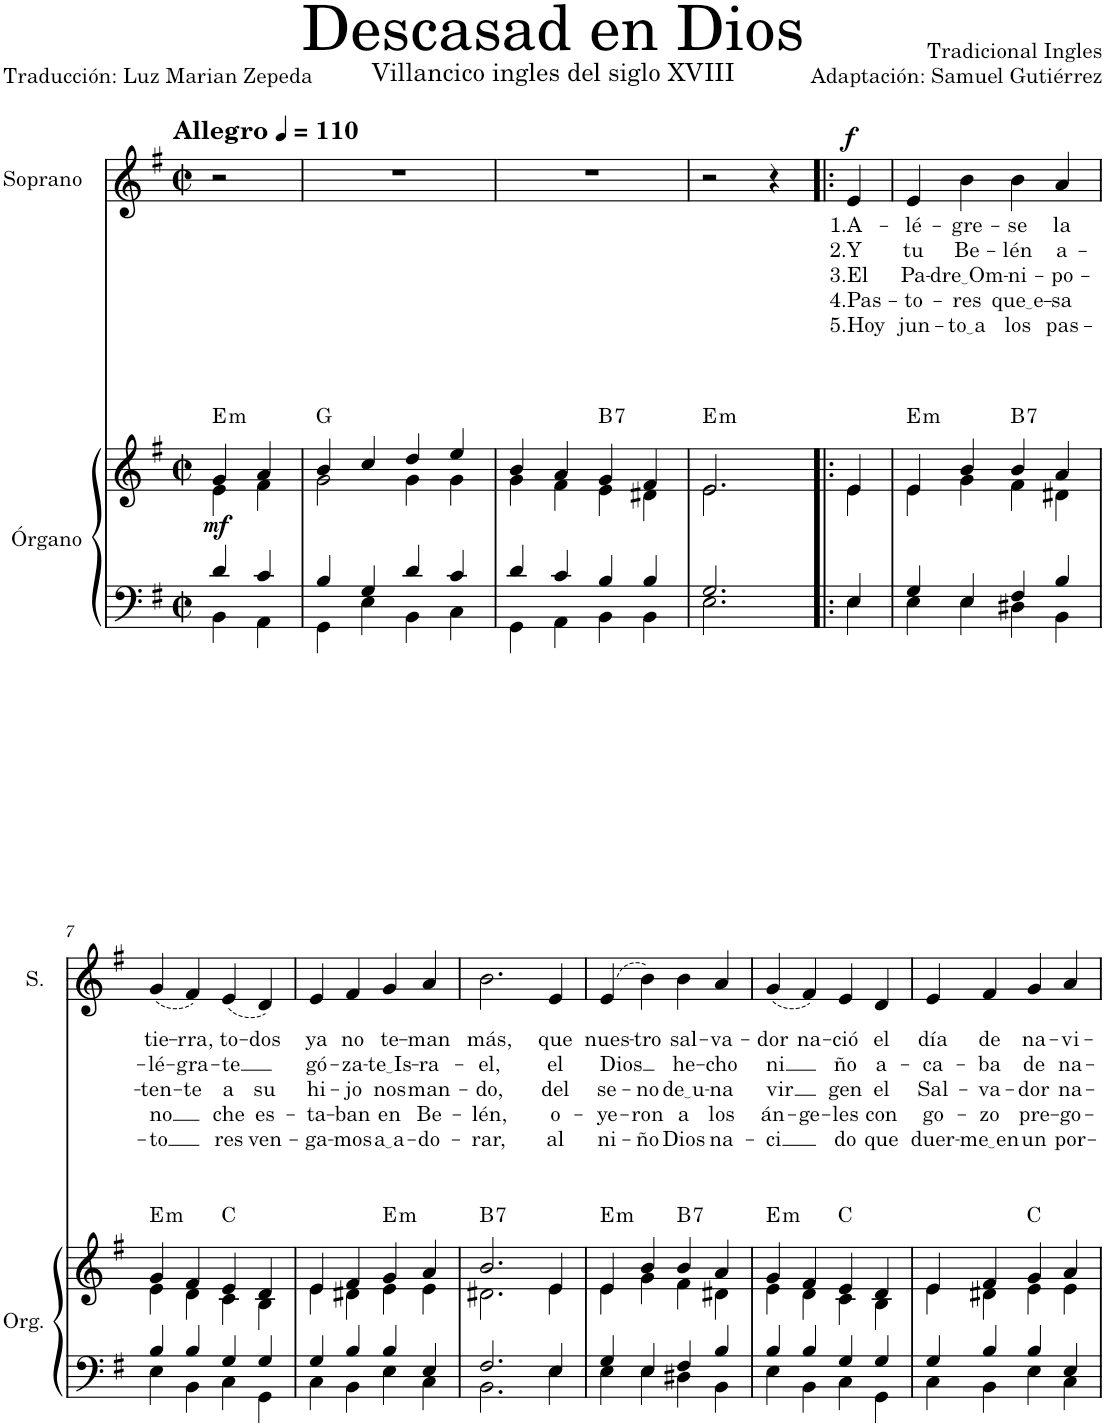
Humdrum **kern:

**kern	**kern	**dynam	**harte	**kern	**text	**text	**text	**text	**text	**dynam
*part2	*part2	*part2	*part2	*part1	*part1	*part1	*part1	*part1	*part1	*part1
*staff3	*staff2	*staff2/3	*	*staff1	*staff1	*staff1	*staff1	*staff1	*staff1	*staff1
*I"Órgano	*	*	*	*I"Soprano	*	*	*	*	*	*
*	*	*	*	*I'S.	*	*	*	*	*	*
*clefF4	*clefG2	*	*	*clefG2	*	*	*	*	*	*
*k[f#]	*k[f#]	*	*	*k[f#]	*	*	*	*	*	*
*M2/2	*M2/2	*	*	*M2/2	*	*	*	*	*	*
*met(c|)	*met(c|)	*	*	*met(c|)	*	*	*	*	*	*
=1	=1	=1	=1	=1	=1	=1	=1	=1	=1	=1
*^	*^	*	*	*	*	*	*	*	*	*
!	!	!	!	!LO:DY:b	!LO:H:kt=m	!	!	!	!	!	!	!
4d/	4BB\	4g/	4e\	mf	E:min	2r	.	.	.	.	.	.
4c/	4AA\	4a/	4f#\	.	.	.	.	.	.	.	.	.
=2	=2	=2	=2	=2	=2	=2	=2	=2	=2	=2	=2	=2
4B/	4GG\	4b/	2g\	.	G:maj	1r	.	.	.	.	.	.
4G/	4E\	4cc/	.	.	.	.	.	.	.	.	.	.
4d/	4BB\	4dd/	4g\	.	.	.	.	.	.	.	.	.
4c/	4C\	4ee/	4g\	.	.	.	.	.	.	.	.	.
=3	=3	=3	=3	=3	=3	=3	=3	=3	=3	=3	=3	=3
4d/	4GG\	4b/	4g\	.	.	1r	.	.	.	.	.	.
4c/	4AA\	4a/	4f#\	.	.	.	.	.	.	.	.	.
!	!	!	!	!	!LO:H:kt=7	!	!	!	!	!	!	!
4B/	4BB\	4g/	4e\	.	B:7	.	.	.	.	.	.	.
4B/	4BB\	4f#/	4d#X\	.	.	.	.	.	.	.	.	.
=4	=4	=4	=4	=4	=4	=4	=4	=4	=4	=4	=4	=4
!	!	!	!	!	!LO:H:kt=m	!	!	!	!	!	!	!
2.G/	2.E\	2.e/	2.e\	.	E:min	2r	.	.	.	.	.	.
.	.	.	.	.	.	4r	.	.	.	.	.	.
=5!|:	=5!|:	=5!|:	=5!|:	=5!|:	=5!|:	=5!|:	=5!|:	=5!|:	=5!|:	=5!|:	=5!|:	=5!|:
!	!	!	!	!	!	!	!LO:LY:b	!LO:LY:b	!LO:LY:b	!LO:LY:b	!LO:LY:b	!LO:DY:a
4E/	4E\	4e/	4e\	.	.	4e/	1.A-	2.Y	3.El	4.Pas-	5.Hoy	f
=6	=6	=6	=6	=6	=6	=6	=6	=6	=6	=6	=6	=6
!	!	!	!	!	!LO:H:kt=m	!	!LO:LY:b	!LO:LY:b	!LO:LY:b	!LO:LY:b	!LO:LY:b	!
4G/	4E\	4e/	4e\	.	E:min	4e/	-lé-	tu	Pa-	-to-	jun-	.
!	!	!	!	!	!	!	!LO:LY:b	!LO:LY:b	!LO:LY:b	!LO:LY:b	!LO:LY:b	!
4E/	4E\	4b/	4g\	.	.	4b\	-gre-	Be-	dre Om	-res	to a	.
!	!	!	!	!	!LO:H:kt=7	!	!LO:LY:b	!LO:LY:b	!LO:LY:b	!LO:LY:b	!LO:LY:b	!
4F#/	4D#X\	4b/	4f#\	.	B:7	4b\	-se	-lén	-ni-	que e	los	.
!	!	!	!	!	!	!	!LO:LY:b	!LO:LY:b	!LO:LY:b	!LO:LY:b	!LO:LY:b	!
4B/	4BB\	4a/	4d#X\	.	.	4a/	la	a-	-po-	-sa	pas-	.
!!LO:LB:g=z
=7	=7	=7	=7	=7	=7	=7	=7	=7	=7	=7	=7	=7
!	!	!	!	!	!LO:H:kt=m	!	!LO:LY:b	!LO:LY:b	!LO:LY:b	!LO:LY:b	!LO:LY:b	!
4B/	4E\	4g/	4e\	.	E:min	(4g/	tie-	-lé-	-ten-	no	-to	.
!	!	!	!	!	!	!	!LO:LY:b	!LO:LY:b	!LO:LY:b	!	!	!
4B/	4BB\	4f#/	4d\	.	.	4f#/)	-rra,	-gra-	-te	.	.	.
!	!	!	!	!	!	!	!LO:LY:b	!LO:LY:b	!LO:LY:b	!LO:LY:b	!LO:LY:b	!
4G/	4C\	4e/	4c\	.	C:maj	(4e/	to-	-te	a	che	res	.
!	!	!	!	!	!	!	!LO:LY:b	!	!LO:LY:b	!LO:LY:b	!LO:LY:b	!
4G/	4GG\	4d/	4B\	.	.	4d/)	-dos	.	su	es-	ven-	.
=8	=8	=8	=8	=8	=8	=8	=8	=8	=8	=8	=8	=8
!	!	!	!	!	!	!	!LO:LY:b	!LO:LY:b	!LO:LY:b	!LO:LY:b	!LO:LY:b	!
4G/	4C\	4e/	4e\	.	.	4e/	ya	gó-	hi-	-ta-	-ga-	.
!	!	!	!	!	!	!	!LO:LY:b	!LO:LY:b	!LO:LY:b	!LO:LY:b	!LO:LY:b	!
4B/	4BB\	4f#/	4d#X\	.	.	4f#/	no	-za-	-jo	-ban	-mos	.
!	!	!	!	!	!LO:H:kt=m	!	!LO:LY:b	!LO:LY:b	!LO:LY:b	!LO:LY:b	!LO:LY:b	!
4B/	4E\	4g/	4e\	.	E:min	4g/	te-	te Is	nos	en	a a	.
!	!	!	!	!	!	!	!LO:LY:b	!LO:LY:b	!LO:LY:b	!LO:LY:b	!LO:LY:b	!
4E/	4C\	4a/	4e\	.	.	4a/	-man	-ra-	man-	Be-	-do-	.
=9	=9	=9	=9	=9	=9	=9	=9	=9	=9	=9	=9	=9
!	!	!	!	!	!LO:H:kt=7	!	!LO:LY:b	!LO:LY:b	!LO:LY:b	!LO:LY:b	!LO:LY:b	!
2.F#/	2.BB\	2.b/	2.d#X\	.	B:7	2.b\	más,	-el,	-do,	-lén,	-rar,	.
!	!	!	!	!	!	!	!LO:LY:b	!LO:LY:b	!LO:LY:b	!LO:LY:b	!LO:LY:b	!
4E/	4E\	4e/	4e\	.	.	4e/	que	el	del	o-	al	.
=10	=10	=10	=10	=10	=10	=10	=10	=10	=10	=10	=10	=10
!	!	!	!	!	!LO:H:kt=m	!	!LO:LY:b	!LO:LY:b	!LO:LY:b	!LO:LY:b	!LO:LY:b	!
4G/	4E\	4e/	4e\	.	E:min	(4e/	nues-	Dios	se-	-ye-	ni-	.
!	!	!	!	!	!	!	!LO:LY:b	!	!LO:LY:b	!LO:LY:b	!LO:LY:b	!
4E/	4E\	4b/	4g\	.	.	4b\)	-tro	.	-no	-ron	-ño	.
!	!	!	!	!	!LO:H:kt=7	!	!LO:LY:b	!LO:LY:b	!LO:LY:b	!LO:LY:b	!LO:LY:b	!
4F#/	4D#X\	4b/	4f#\	.	B:7	4b\	sal-	he-	de u	a	Dios	.
!	!	!	!	!	!	!	!LO:LY:b	!LO:LY:b	!LO:LY:b	!LO:LY:b	!LO:LY:b	!
4B/	4BB\	4a/	4d#X\	.	.	4a/	-va-	-cho	-na	los	na-	.
=11	=11	=11	=11	=11	=11	=11	=11	=11	=11	=11	=11	=11
!	!	!	!	!	!LO:H:kt=m	!	!LO:LY:b	!LO:LY:b	!LO:LY:b	!LO:LY:b	!LO:LY:b	!
4B/	4E\	4g/	4e\	.	E:min	(4g/	-dor	ni	vir	án-	-ci	.
!	!	!	!	!	!	!	!LO:LY:b	!	!	!LO:LY:b	!	!
4B/	4BB\	4f#/	4d\	.	.	4f#/)	na-	.	.	-ge-	.	.
!	!	!	!	!	!	!	!LO:LY:b	!LO:LY:b	!LO:LY:b	!LO:LY:b	!LO:LY:b	!
4G/	4C\	4e/	4c\	.	C:maj	4e/	-ció	ño	gen	-les	do	.
!	!	!	!	!	!	!	!LO:LY:b	!LO:LY:b	!LO:LY:b	!LO:LY:b	!LO:LY:b	!
4G/	4GG\	4d/	4B\	.	.	4d/	el	a-	el	con	que	.
=12	=12	=12	=12	=12	=12	=12	=12	=12	=12	=12	=12	=12
!	!	!	!	!	!	!	!LO:LY:b	!LO:LY:b	!LO:LY:b	!LO:LY:b	!LO:LY:b	!
4G/	4C\	4e/	4e\	.	.	4e/	día	-ca-	Sal-	go-	duer-	.
!	!	!	!	!	!	!	!LO:LY:b	!LO:LY:b	!LO:LY:b	!LO:LY:b	!LO:LY:b	!
4B/	4BB\	4f#/	4d#X\	.	.	4f#/	de	-ba	-va-	-zo	me en	.
!	!	!	!	!	!	!	!LO:LY:b	!LO:LY:b	!LO:LY:b	!LO:LY:b	!LO:LY:b	!
4B/	4E\	4g/	4e\	.	C:maj	4g/	na-	de	-dor	pre-	un	.
!	!	!	!	!	!	!	!LO:LY:b	!LO:LY:b	!LO:LY:b	!LO:LY:b	!LO:LY:b	!
4E/	4C\	4a/	4e\	.	.	4a/	-vi-	na-	na-	-go-	por-	.
*v	*v	*	*	*	*	*	*	*	*	*	*	*
*	*v	*v	*	*	*	*	*	*	*	*	*
=	=	=	=	=	=	=	=	=	=	=
*-	*-	*-	*-	*-	*-	*-	*-	*-	*-	*-
